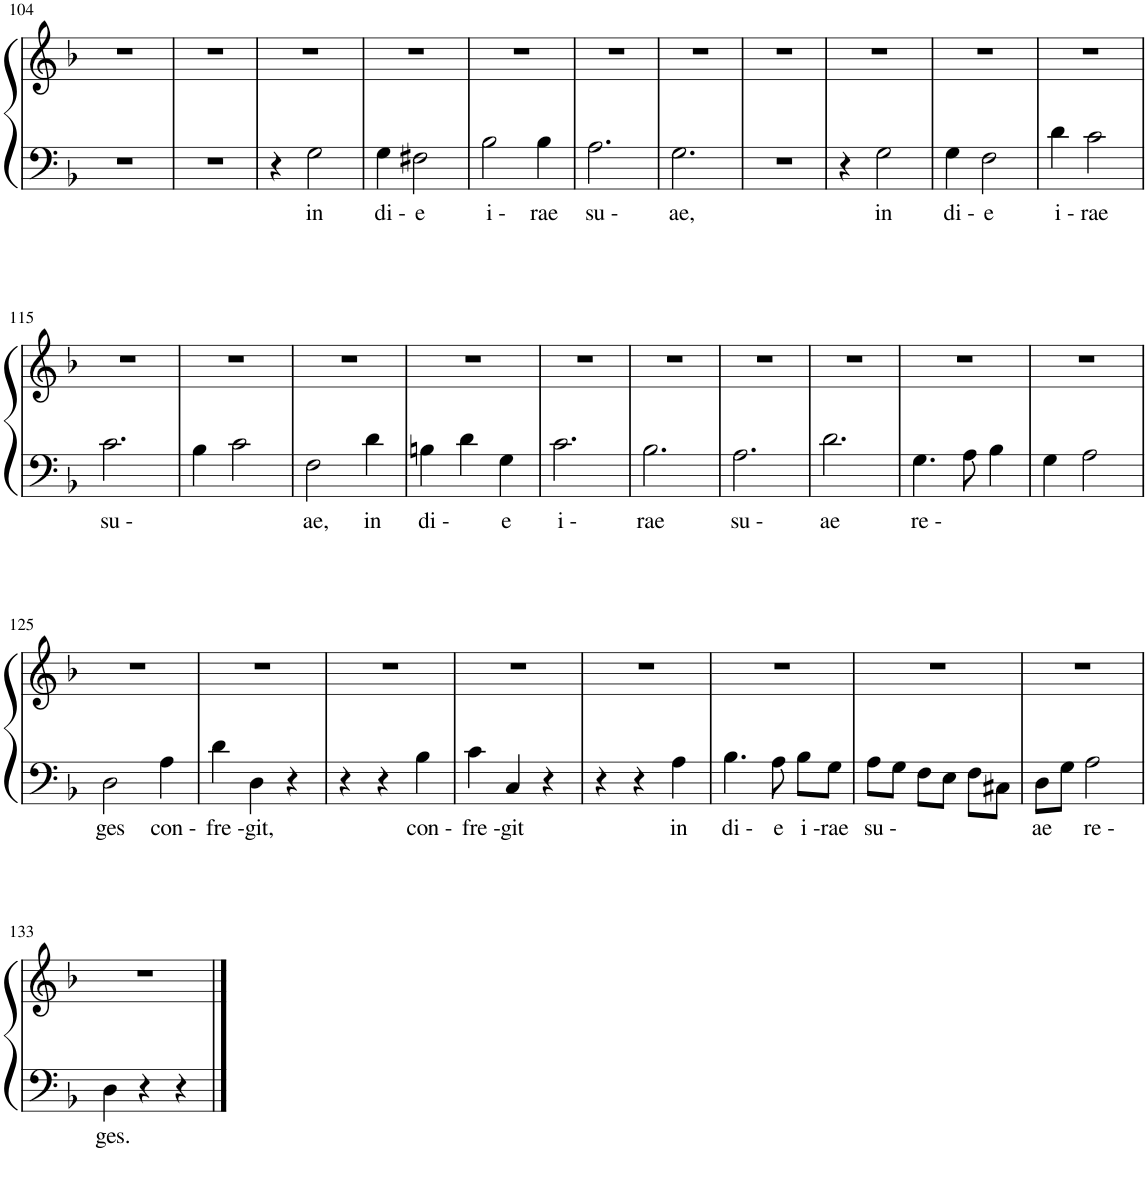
**kern	**text	**kern
*part1	*part1	*part1
*staff2	*staff2	*staff1
*I"Piano	*	*
*I'Pno.	*	*
!!LO:PB:g=z
*clefF4	*	*clefG2
*k[b-]	*	*k[b-]
*M3/4	*	*M3/4
=104	=104	=104
2.r	.	2.r
=105	=105	=105
2.r	.	2.r
=106	=106	=106
4r	.	2.r
!	!LO:LY:b	!
2G\	in	.
=107	=107	=107
!	!LO:LY:b	!
4G\	di -	2.r
!	!LO:LY:b	!
2F#X\	e	.
=108	=108	=108
!	!LO:LY:b	!
2B-\	i -	2.r
!	!LO:LY:b	!
4B-\	rae	.
=109	=109	=109
!	!LO:LY:b	!
2.A\	su -	2.r
=110	=110	=110
!	!LO:LY:b	!
2.G\	ae,	2.r
=111	=111	=111
2.r	.	2.r
=112	=112	=112
4r	.	2.r
!	!LO:LY:b	!
2G\	in	.
=113	=113	=113
!	!LO:LY:b	!
4G\	di -	2.r
!	!LO:LY:b	!
2F\	e	.
=114	=114	=114
!	!LO:LY:b	!
4d\	i -	2.r
!	!LO:LY:b	!
2c\	rae	.
!!LO:LB:g=z
=115	=115	=115
!	!LO:LY:b	!
2.c\	su -	2.r
=116	=116	=116
4B-\	.	2.r
2c\	.	.
=117	=117	=117
!	!LO:LY:b	!
2F\	ae,	2.r
!	!LO:LY:b	!
4d\	in	.
=118	=118	=118
!	!LO:LY:b	!
4Bn\	di -	2.r
4d\	.	.
!	!LO:LY:b	!
4G\	e	.
=119	=119	=119
!	!LO:LY:b	!
2.c\	i -	2.r
=120	=120	=120
!	!LO:LY:b	!
2.B-\	rae	2.r
=121	=121	=121
!	!LO:LY:b	!
2.A\	su -	2.r
=122	=122	=122
!	!LO:LY:b	!
2.d\	ae	2.r
=123	=123	=123
!	!LO:LY:b	!
4.G\	re -	2.r
8A\	.	.
4B-\	.	.
=124	=124	=124
4G\	.	2.r
2A\	.	.
!!LO:LB:g=z
=125	=125	=125
!	!LO:LY:b	!
2D\	ges	2.r
!	!LO:LY:b	!
4A\	con -	.
=126	=126	=126
!	!LO:LY:b	!
4d\	fre -	2.r
!	!LO:LY:b	!
4D\	git,	.
4r	.	.
=127	=127	=127
4r	.	2.r
4r	.	.
!	!LO:LY:b	!
4B-\	con -	.
=128	=128	=128
!	!LO:LY:b	!
4c\	fre -	2.r
!	!LO:LY:b	!
4C/	git	.
4r	.	.
=129	=129	=129
4r	.	2.r
4r	.	.
!	!LO:LY:b	!
4A\	in	.
=130	=130	=130
!	!LO:LY:b	!
4.B-\	di -	2.r
!	!LO:LY:b	!
8A\	e	.
!	!LO:LY:b	!
8B-\L	i -	.
!	!LO:LY:b	!
8G\J	rae	.
=131	=131	=131
!	!LO:LY:b	!
8A\L	su -	2.r
8G\J	.	.
8F\L	.	.
8E\J	.	.
8F\L	.	.
8C#X\J	.	.
=132	=132	=132
!	!LO:LY:b	!
8D\L	ae	2.r
8G\J	.	.
!	!LO:LY:b	!
2A\	re -	.
!!LO:LB:g=z
=133	=133	=133
!	!LO:LY:b	!
4D\	ges.	2.r
4r	.	.
4r	.	.
==	==	==
*-	*-	*-
